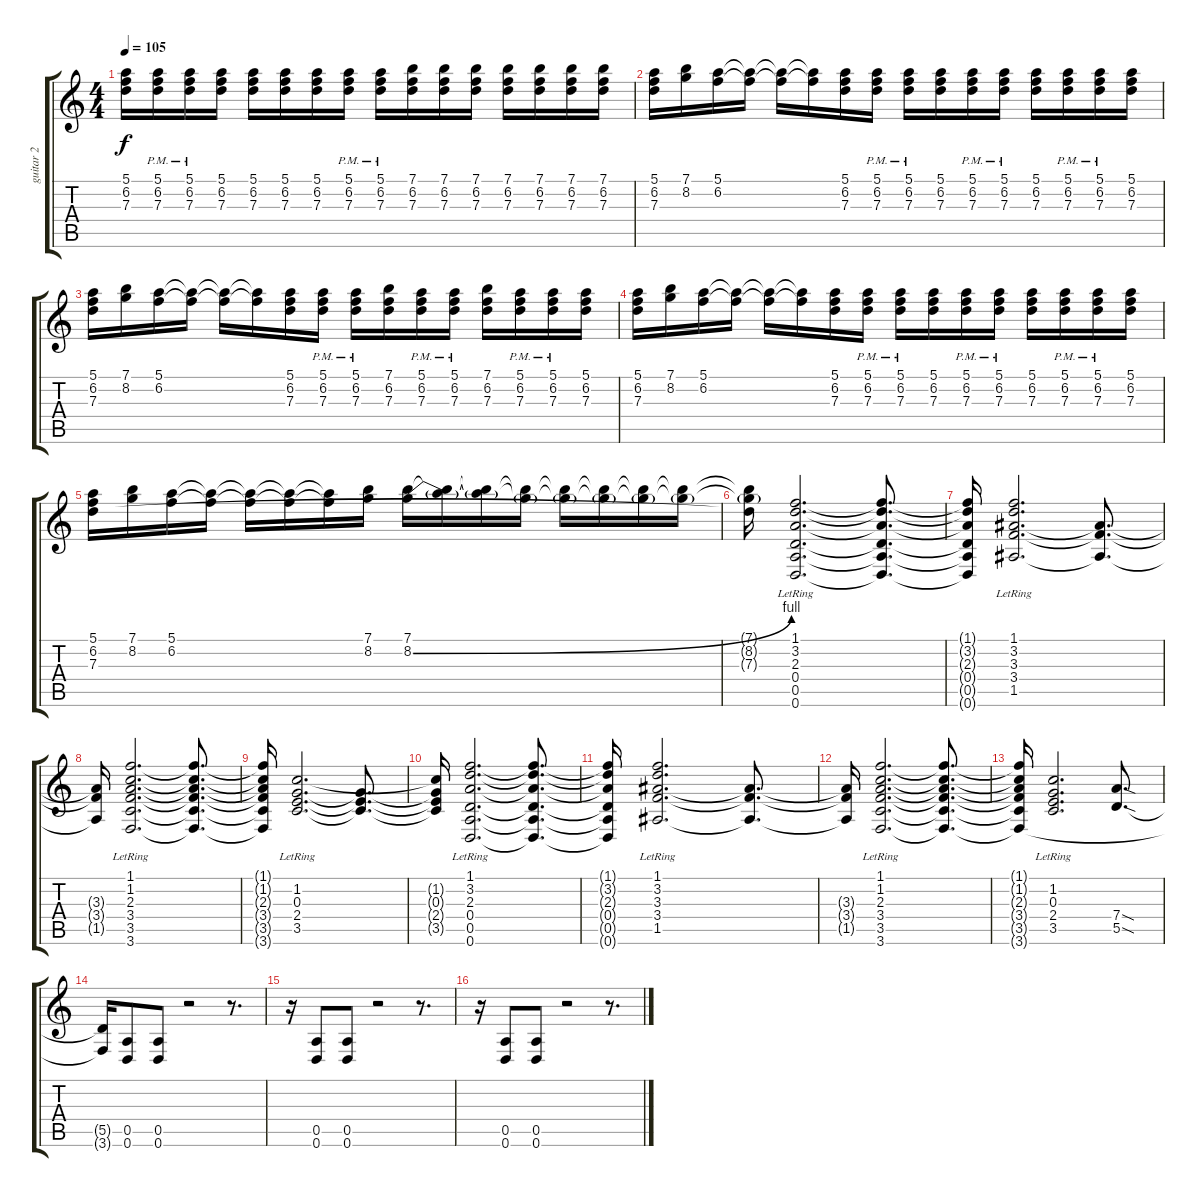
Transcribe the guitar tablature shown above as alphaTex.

\track ("guitar 2" "guitar 2") {instrument distortionguitar}
\staff {score tabs}
\tuning (E4 B3 G3 D3 A2 D2) {hide}
\ts (4 4)
\tempo 105
\clef g2
\ks c
(5.1 6.2 7.3).16{dy f} (5.1{pm} 6.2{pm} 7.3{pm}).16 (5.1{pm} 6.2{pm} 7.3{pm}).16 (5.1 6.2 7.3).16 (5.1 6.2 7.3).16 (5.1 6.2 7.3).16 (5.1 6.2 7.3).16 (5.1{pm} 6.2{pm} 7.3{pm}).16 (5.1{pm} 6.2{pm} 7.3{pm}).16 (7.1 6.2 7.3).16 (7.1 6.2 7.3).16 (7.1 6.2 7.3).16 (7.1 6.2 7.3).16 (7.1 6.2 7.3).16 (7.1 6.2 7.3).16 (7.1 6.2 7.3).16 |
(5.1 6.2 7.3).16 (7.1 8.2).16 (5.1 6.2).16 (5.1{t} 6.2{t}).16 (5.1{t} 6.2{t}).16 (5.1{t} 6.2{t}).16 (5.1 6.2 7.3).16 (5.1{pm} 6.2{pm} 7.3{pm}).16 (5.1{pm} 6.2{pm} 7.3{pm}).16 (5.1 6.2 7.3).16 (5.1{pm} 6.2{pm} 7.3{pm}).16 (5.1{pm} 6.2{pm} 7.3{pm}).16 (5.1 6.2 7.3).16 (5.1{pm} 6.2{pm} 7.3{pm}).16 (5.1{pm} 6.2{pm} 7.3{pm}).16 (5.1 6.2 7.3).16 |
(5.1 6.2 7.3).16 (7.1 8.2).16 (5.1 6.2).16 (5.1{t} 6.2{t}).16 (5.1{t} 6.2{t}).16 (5.1{t} 6.2{t}).16 (5.1 6.2 7.3).16 (5.1{pm} 6.2{pm} 7.3{pm}).16 (5.1{pm} 6.2{pm} 7.3{pm}).16 (7.1 6.2 7.3).16 (5.1{pm} 6.2{pm} 7.3{pm}).16 (5.1{pm} 6.2{pm} 7.3{pm}).16 (7.1 6.2 7.3).16 (5.1{pm} 6.2{pm} 7.3{pm}).16 (5.1{pm} 6.2{pm} 7.3{pm}).16 (5.1 6.2 7.3).16 |
(5.1 6.2 7.3).16 (7.1 8.2).16 (5.1 6.2).16 (5.1{t} 6.2{t}).16 (5.1{t} 6.2{t}).16 (5.1{t} 6.2{t}).16 (5.1 6.2 7.3).16 (5.1{pm} 6.2{pm} 7.3{pm}).16 (5.1{pm} 6.2{pm} 7.3{pm}).16 (5.1 6.2 7.3).16 (5.1{pm} 6.2{pm} 7.3{pm}).16 (5.1{pm} 6.2{pm} 7.3{pm}).16 (5.1 6.2 7.3).16 (5.1{pm} 6.2{pm} 7.3{pm}).16 (5.1{pm} 6.2{pm} 7.3{pm}).16 (5.1 6.2 7.3).16 |
(5.1 6.2 7.3).16 (7.1 8.2).16 (5.1 6.2).16 (5.1{t} 6.2{t}).16 (5.1{t} 6.2{t}).16 (5.1{t} 6.2{t}).16 (5.1{t} 6.2{t}).16 (7.1 8.2).16 (7.1 8.2{be (bend 0 0 60 4)}).16 (7.1{t} 8.2{t}).16 (7.1{t} 8.2{t}).16 (7.1{t} 8.2{t}).16 (7.1{t} 8.2{t}).16 (7.1{t} 8.2{t}).16 (7.1{t} 8.2{t}).16 (7.1{t} 8.2{t}).16 |
(7.1{t} 8.2{t} 7.3{t}).16 (1.1{lr} 3.2{lr} 2.3{lr} 0.4{lr} 0.5{lr} 0.6{lr}).2{d} (1.1{t} 3.2{t} 2.3{t} 0.4{t} 0.5{t} 0.6{t}).8{d} |
(1.1{t} 3.2{t} 2.3{t} 0.4{t} 0.5{t} 0.6{t}).16 (1.1{lr} 3.2{lr} 3.3{lr} 3.4{lr} 1.5{lr}).2{d} (3.3{t} 3.4{t} 1.5{t}).8{d} |
(3.3{t} 3.4{t} 1.5{t}).16 (1.1 1.2 2.3 3.4{lr} 3.5{lr} 3.6{lr}).2{d} (1.1{t} 1.2{t} 2.3{t} 3.4{t} 3.5{t} 3.6{t}).8{d} |
(1.1{t} 1.2{t} 2.3{t} 3.4{t} 3.5{t} 3.6{t}).16 (1.2{lr} 0.3{lr} 2.4{lr} 3.5{lr}).2{d} (0.3{t} 2.4{t} 3.5{t}).8{d} |
(1.2{t} 0.3{t} 2.4{t} 3.5{t}).16 (1.1{lr} 3.2{lr} 2.3{lr} 0.4{lr} 0.5{lr} 0.6{lr}).2{d} (1.1{t} 3.2{t} 2.3{t} 0.4{t} 0.5{t} 0.6{t}).8{d} |
(1.1{t} 3.2{t} 2.3{t} 0.4{t} 0.5{t} 0.6{t}).16 (1.1{lr} 3.2{lr} 3.3{lr} 3.4{lr} 1.5{lr}).2{d} (3.3{t} 3.4{t} 1.5{t}).8{d} |
(3.3{t} 3.4{t} 1.5{t}).16 (1.1 1.2 2.3 3.4{lr} 3.5{lr} 3.6{lr}).2{d} (1.1{t} 1.2{t} 2.3{t} 3.4{t} 3.5{t} 3.6{t}).8{d} |
(1.1{t} 1.2{t} 2.3{t} 3.4{t} 3.5{t} 3.6{t}).16 (1.2{lr} 0.3{lr} 2.4{lr} 3.5{lr}).2{d} (7.4{sod} 5.5{sod}).8{d} |
(5.5{t} 3.6{t}).16 (0.5 0.6).8 (0.5 0.6).8 r.2 r.8{d} |
r.16 (0.5 0.6).8 (0.5 0.6).8 r.2 r.8{d} |
r.16 (0.5 0.6).8 (0.5 0.6).8 r.2 r.8{d}
